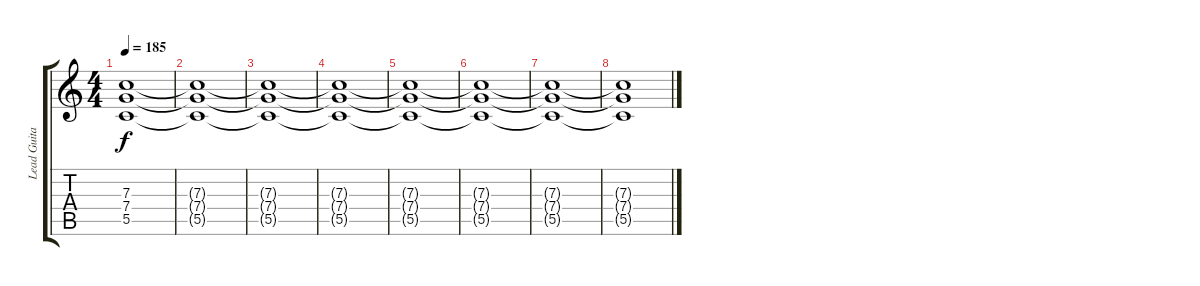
\track ("Lead Guitar (Roger Sjunnesson)" "Lead Guita") {instrument distortionguitar}
\staff {score tabs}
\tuning (D4 A3 F3 C3 G2 C2) {hide}
\ts (4 4)
\tempo 185
\clef g2
\ks c
(7.3{t} 7.4{t} 5.5{t}).1{dy f} |
(7.3{t} 7.4{t} 5.5{t}).1 |
(7.3{t} 7.4{t} 5.5{t}).1 |
(7.3{t} 7.4{t} 5.5{t}).1 |
(7.3{t} 7.4{t} 5.5{t}).1 |
(7.3{t} 7.4{t} 5.5{t}).1 |
(7.3{t} 7.4{t} 5.5{t}).1 |
(7.3{t} 7.4{t} 5.5{t}).1
